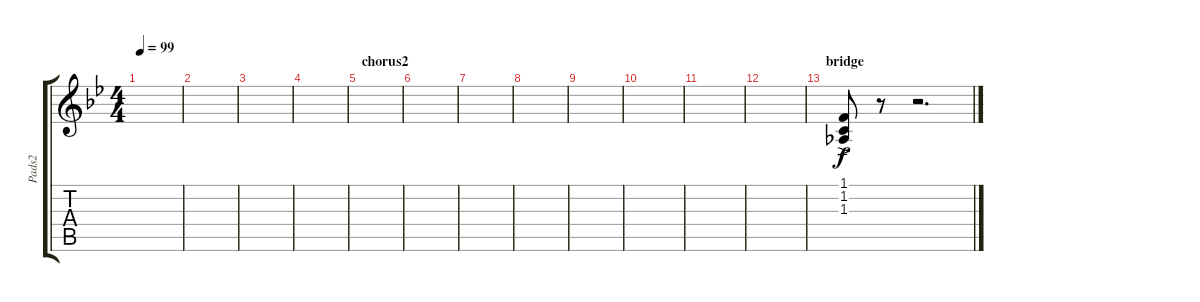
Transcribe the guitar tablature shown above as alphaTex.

\track ("Pads2" "Pads2") {instrument stringensemble1}
\staff {score tabs}
\tuning (E4 B3 G3 D3 A2 E2) {hide}
\ts (4 4)
\tempo 99
\clef g2
\ks bb
|
|
|
|
\section ("" "chorus2")
|
|
|
|
|
|
|
|
\section ("" "bridge")
(1.1{ac} 1.2 1.3).8 r.8 r.2{d}
